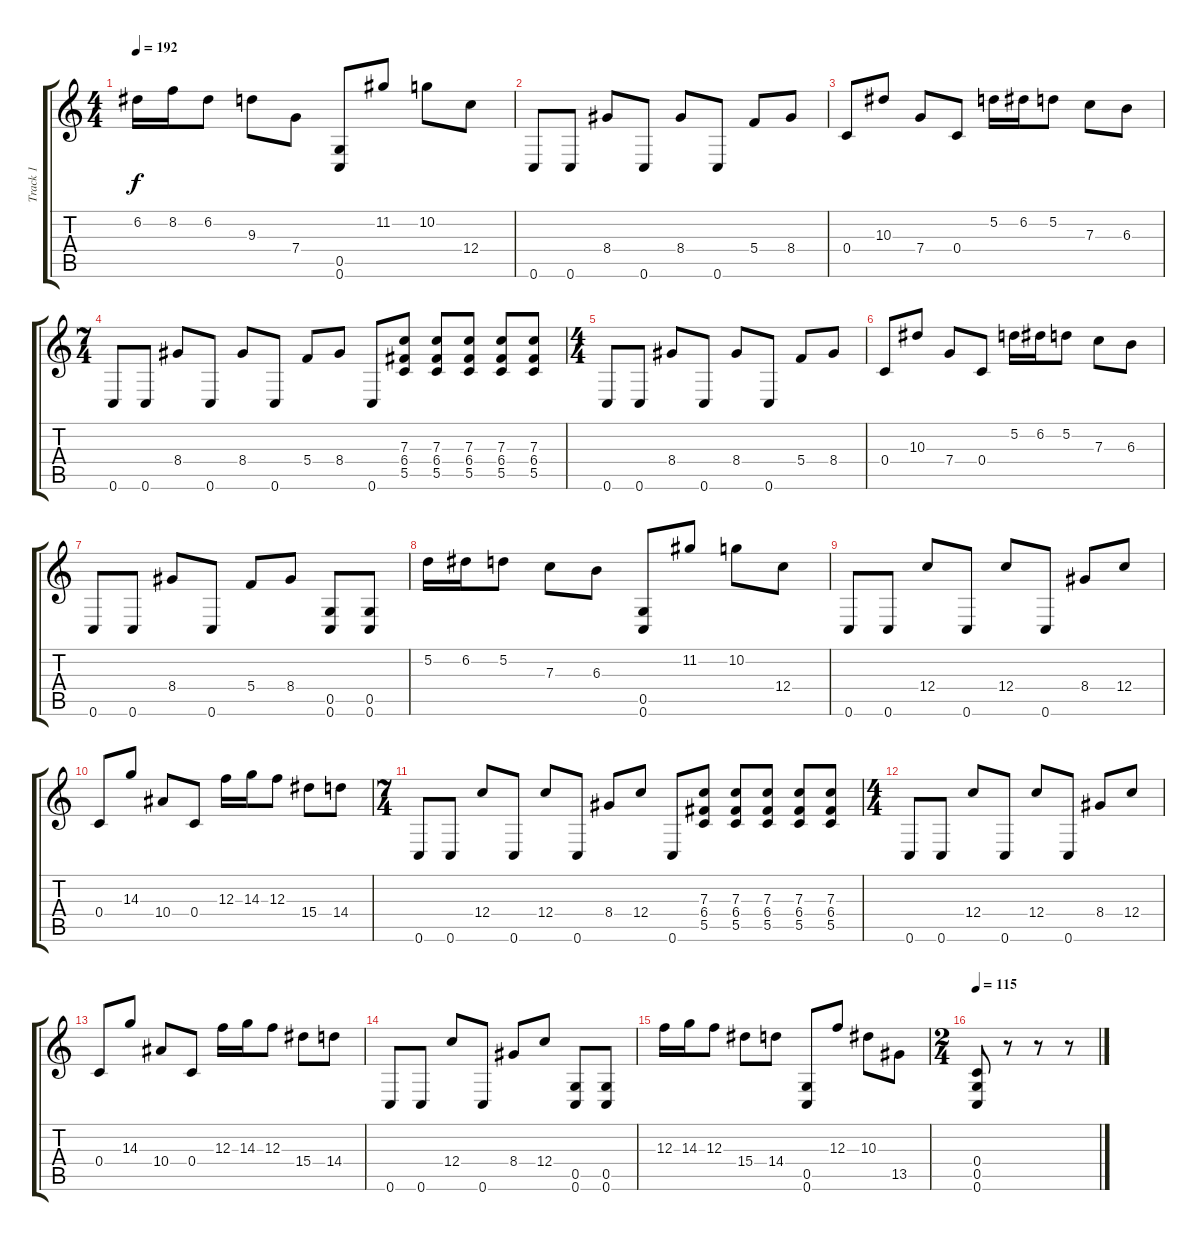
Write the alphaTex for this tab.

\track ("Track 1" "Track 1") {instrument distortionguitar}
\staff {score tabs}
\tuning (D4 A3 F3 C3 G2 C2) {hide}
\ts (4 4)
\tempo 192
\clef g2
\ks c
6.2.16{dy f} 8.2.16 6.2.8 9.3.8 7.4.8 (0.5 0.6).8 11.2.8 10.2.8 12.4.8 |
0.6.8 0.6.8 8.4.8 0.6.8 8.4.8 0.6.8 5.4.8 8.4.8 |
0.4.8 10.3.8 7.4.8 0.4.8 5.2.16 6.2.16 5.2.8 7.3.8 6.3.8 |
\ts (7 4)
0.6.8 0.6.8 8.4.8 0.6.8 8.4.8 0.6.8 5.4.8 8.4.8 0.6.8 (7.3 6.4 5.5).8 (7.3 6.4 5.5).8 (7.3 6.4 5.5).8 (7.3 6.4 5.5).8 (7.3 6.4 5.5).8 |
\ts (4 4)
0.6.8 0.6.8 8.4.8 0.6.8 8.4.8 0.6.8 5.4.8 8.4.8 |
0.4.8 10.3.8 7.4.8 0.4.8 5.2.16 6.2.16 5.2.8 7.3.8 6.3.8 |
0.6.8 0.6.8 8.4.8 0.6.8 5.4.8 8.4.8 (0.5 0.6).8 (0.5 0.6).8 |
5.2.16 6.2.16 5.2.8 7.3.8 6.3.8 (0.5 0.6).8 11.2.8 10.2.8 12.4.8 |
0.6.8 0.6.8 12.4.8 0.6.8 12.4.8 0.6.8 8.4.8 12.4.8 |
0.4.8 14.3.8 10.4.8 0.4.8 12.3.16 14.3.16 12.3.8 15.4.8 14.4.8 |
\ts (7 4)
0.6.8 0.6.8 12.4.8 0.6.8 12.4.8 0.6.8 8.4.8 12.4.8 0.6.8 (7.3 6.4 5.5).8 (7.3 6.4 5.5).8 (7.3 6.4 5.5).8 (7.3 6.4 5.5).8 (7.3 6.4 5.5).8 |
\ts (4 4)
0.6.8 0.6.8 12.4.8 0.6.8 12.4.8 0.6.8 8.4.8 12.4.8 |
0.4.8 14.3.8 10.4.8 0.4.8 12.3.16 14.3.16 12.3.8 15.4.8 14.4.8 |
0.6.8 0.6.8 12.4.8 0.6.8 8.4.8 12.4.8 (0.5 0.6).8 (0.5 0.6).8 |
12.3.16 14.3.16 12.3.8 15.4.8 14.4.8 (0.5 0.6).8 12.3.8 10.3.8 13.5.8 |
\ts (2 4)
\tempo 115
(0.4 0.5 0.6).8 r.8 r.8 r.8
